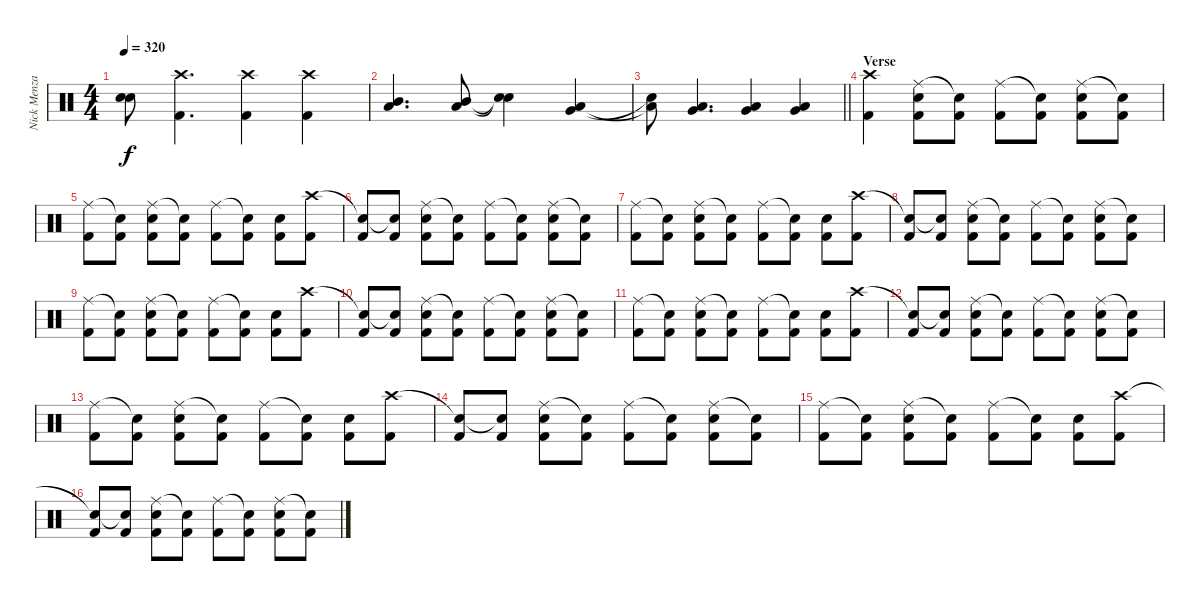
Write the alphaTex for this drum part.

\track ("Nick Menza" "Nick Menza") {instrument percussion}
\staff {score}
\articulation defaults
\ts (4 4)
\tempo 320
\clef neutral
\ks c
("Snare (hit)"{t} "Snare (hit)"{t}).8{dy f} ("Crash high (hit)" "Kick (hit) 2").4{d} ("Crash high (hit)" "Kick (hit) 2").4 ("Crash high (hit)" "Kick (hit) 2").4 |
("Mid Tom (hit)" "Low Tom (hit)").4{d} ("Mid Tom (hit)" "Low Tom (hit)").8 ("Snare (hit)"{t} "Snare (hit)"{t}).4 ("Low Tom (hit)" "Very Low Tom (hit)").4 |
\barLineRight lightlight
("Low Tom (hit)"{t} "Snare (hit)"{t}).8 ("Low Tom (hit)" "Very Low Tom (hit)").4{d} ("Very Low Tom (hit)" "Low Floor Tom (hit)").4 ("Very Low Tom (hit)" "Low Floor Tom (hit)").4 |
\section ("" "Verse")
("Crash high (hit)" "Kick (hit) 2").4 ("Ride (middle)" "Snare (hit) 2" "Kick (hit) 2").8 ("Snare (hit)"{t} "Kick (hit) 2").8 ("Ride (middle)" "Kick (hit) 2").8 ("Snare (hit)"{t} "Kick (hit) 2").8 ("Ride (middle)" "Snare (hit) 2" "Kick (hit) 2").8 ("Snare (hit)"{t} "Kick (hit) 2").8 |
("Ride (middle)" "Kick (hit) 2").8 ("Snare (hit)"{t} "Kick (hit) 2").8 ("Ride (middle)" "Snare (hit) 2" "Kick (hit) 2").8 ("Snare (hit)"{t} "Kick (hit) 2").8 ("Ride (middle)" "Kick (hit) 2").8 ("Snare (hit)"{t} "Kick (hit) 2").8 ("Snare (hit) 2" "Kick (hit) 2").8 ("Crash high (hit)" "Kick (hit) 2").8 |
("Snare (hit)"{t} "Kick (hit) 2").8 ("Snare (hit)"{t} "Kick (hit) 2").8 ("Ride (middle)" "Snare (hit) 2" "Kick (hit) 2").8 ("Snare (hit)"{t} "Kick (hit) 2").8 ("Ride (middle)" "Kick (hit) 2").8 ("Snare (hit)"{t} "Kick (hit) 2").8 ("Ride (middle)" "Snare (hit) 2" "Kick (hit) 2").8 ("Snare (hit)"{t} "Kick (hit) 2").8 |
("Ride (middle)" "Kick (hit) 2").8 ("Snare (hit)"{t} "Kick (hit) 2").8 ("Ride (middle)" "Snare (hit) 2" "Kick (hit) 2").8 ("Snare (hit)"{t} "Kick (hit) 2").8 ("Ride (middle)" "Kick (hit) 2").8 ("Snare (hit)"{t} "Kick (hit) 2").8 ("Snare (hit) 2" "Kick (hit) 2").8 ("Crash high (hit)" "Kick (hit) 2").8 |
("Snare (hit)"{t} "Kick (hit) 2").8 ("Snare (hit)"{t} "Kick (hit) 2").8 ("Ride (middle)" "Snare (hit) 2" "Kick (hit) 2").8 ("Snare (hit)"{t} "Kick (hit) 2").8 ("Ride (middle)" "Kick (hit) 2").8 ("Snare (hit)"{t} "Kick (hit) 2").8 ("Ride (middle)" "Snare (hit) 2" "Kick (hit) 2").8 ("Snare (hit)"{t} "Kick (hit) 2").8 |
("Ride (middle)" "Kick (hit) 2").8 ("Snare (hit)"{t} "Kick (hit) 2").8 ("Ride (middle)" "Snare (hit) 2" "Kick (hit) 2").8 ("Snare (hit)"{t} "Kick (hit) 2").8 ("Ride (middle)" "Kick (hit) 2").8 ("Snare (hit)"{t} "Kick (hit) 2").8 ("Snare (hit) 2" "Kick (hit) 2").8 ("Crash high (hit)" "Kick (hit) 2").8 |
("Snare (hit)"{t} "Kick (hit) 2").8 ("Snare (hit)"{t} "Kick (hit) 2").8 ("Ride (middle)" "Snare (hit) 2" "Kick (hit) 2").8 ("Snare (hit)"{t} "Kick (hit) 2").8 ("Ride (middle)" "Kick (hit) 2").8 ("Snare (hit)"{t} "Kick (hit) 2").8 ("Ride (middle)" "Snare (hit) 2" "Kick (hit) 2").8 ("Snare (hit)"{t} "Kick (hit) 2").8 |
("Ride (middle)" "Kick (hit) 2").8 ("Snare (hit)"{t} "Kick (hit) 2").8 ("Ride (middle)" "Snare (hit) 2" "Kick (hit) 2").8 ("Snare (hit)"{t} "Kick (hit) 2").8 ("Ride (middle)" "Kick (hit) 2").8 ("Snare (hit)"{t} "Kick (hit) 2").8 ("Snare (hit) 2" "Kick (hit) 2").8 ("Crash high (hit)" "Kick (hit) 2").8 |
("Snare (hit)"{t} "Kick (hit) 2").8 ("Snare (hit)"{t} "Kick (hit) 2").8 ("Ride (middle)" "Snare (hit) 2" "Kick (hit) 2").8 ("Snare (hit)"{t} "Kick (hit) 2").8 ("Ride (middle)" "Kick (hit) 2").8 ("Snare (hit)"{t} "Kick (hit) 2").8 ("Ride (middle)" "Snare (hit) 2" "Kick (hit) 2").8 ("Snare (hit)"{t} "Kick (hit) 2").8 |
("Ride (middle)" "Kick (hit) 2").8 ("Snare (hit)"{t} "Kick (hit) 2").8 ("Ride (middle)" "Snare (hit) 2" "Kick (hit) 2").8 ("Snare (hit)"{t} "Kick (hit) 2").8 ("Ride (middle)" "Kick (hit) 2").8 ("Snare (hit)"{t} "Kick (hit) 2").8 ("Snare (hit) 2" "Kick (hit) 2").8 ("Crash high (hit)" "Kick (hit) 2").8 |
("Snare (hit)"{t} "Kick (hit) 2").8 ("Snare (hit)"{t} "Kick (hit) 2").8 ("Ride (middle)" "Snare (hit) 2" "Kick (hit) 2").8 ("Snare (hit)"{t} "Kick (hit) 2").8 ("Ride (middle)" "Kick (hit) 2").8 ("Snare (hit)"{t} "Kick (hit) 2").8 ("Ride (middle)" "Snare (hit) 2" "Kick (hit) 2").8 ("Snare (hit)"{t} "Kick (hit) 2").8 |
("Ride (middle)" "Kick (hit) 2").8 ("Snare (hit)"{t} "Kick (hit) 2").8 ("Ride (middle)" "Snare (hit) 2" "Kick (hit) 2").8 ("Snare (hit)"{t} "Kick (hit) 2").8 ("Ride (middle)" "Kick (hit) 2").8 ("Snare (hit)"{t} "Kick (hit) 2").8 ("Snare (hit) 2" "Kick (hit) 2").8 ("Crash high (hit)" "Kick (hit) 2").8 |
("Snare (hit)"{t} "Kick (hit) 2").8 ("Snare (hit)"{t} "Kick (hit) 2").8 ("Ride (middle)" "Snare (hit) 2" "Kick (hit) 2").8 ("Snare (hit)"{t} "Kick (hit) 2").8 ("Ride (middle)" "Kick (hit) 2").8 ("Snare (hit)"{t} "Kick (hit) 2").8 ("Ride (middle)" "Snare (hit) 2" "Kick (hit) 2").8 ("Snare (hit)"{t} "Kick (hit) 2").8
